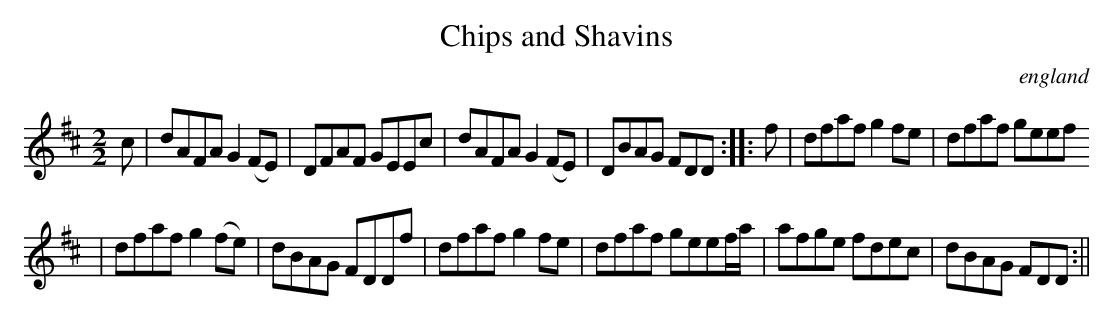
X:1
T:Chips and Shavins
O:england
M:2/2
L:1/8
K:D major
c|dAFA G2 (FE)|DFAF GEEc|dAFA G2 (FE)|DBAG FDD:||:f|dfaf g2 fe|dfaf geef
|dfaf g2 (fe)|dBAG FDDf|dfaf g2 fe|dfaf geef/2a/2|afge fdec|dBAG FDD:||
